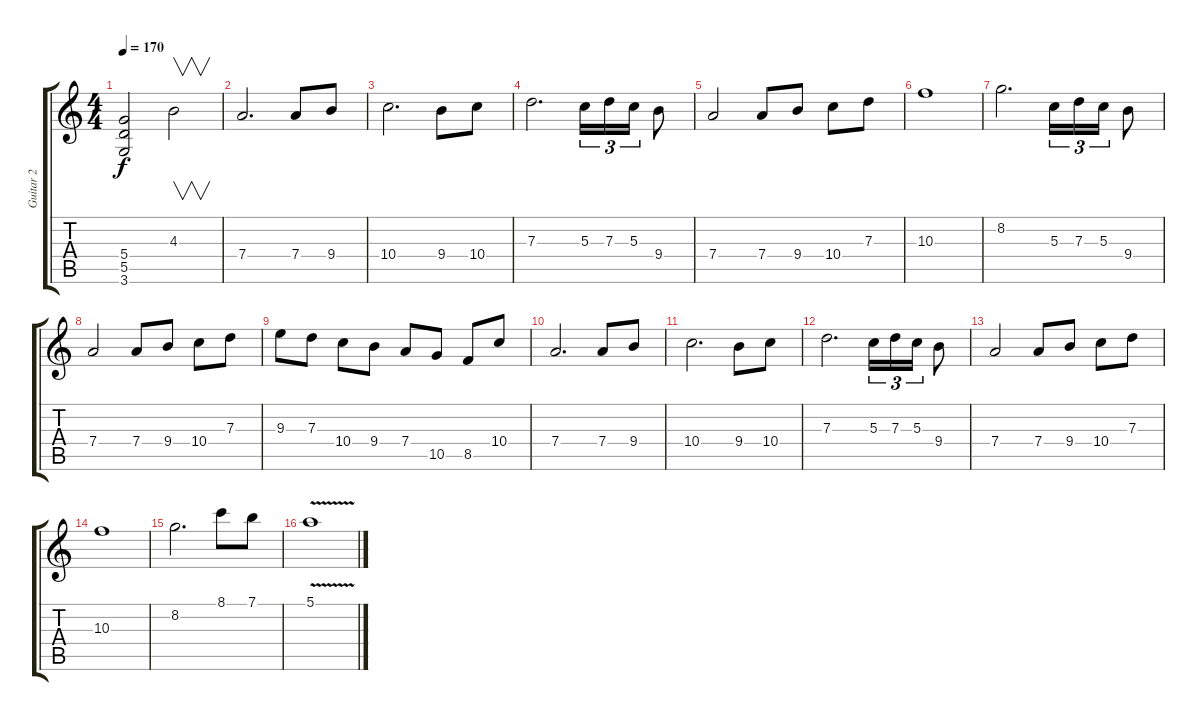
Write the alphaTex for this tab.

\track ("Guitar 2" "Guitar 2") {instrument distortionguitar}
\staff {score tabs}
\tuning (E4 B3 G3 D3 A2 E2) {hide}
\ts (4 4)
\tempo 170
\clef g2
\ks c
(5.4 5.5 3.6).2{dy f} 4.3.2{v instrument guitarharmonics} |
7.4.2{d instrument distortionguitar} 7.4.8 9.4.8 |
10.4.2{d} 9.4.8 10.4.8 |
7.3.2{d} 5.3.16{tu (3 2)} 7.3.16{tu (3 2)} 5.3.16{tu (3 2)} 9.4.8 |
7.4.2{instrument distortionguitar} 7.4.8 9.4.8 10.4.8 7.3.8 |
10.3.1 |
8.2.2{d} 5.3.16{tu (3 2)} 7.3.16{tu (3 2)} 5.3.16{tu (3 2)} 9.4.8 |
7.4.2{instrument distortionguitar} 7.4.8 9.4.8 10.4.8 7.3.8 |
9.3.8 7.3.8 10.4.8 9.4.8 7.4.8 10.5.8 8.5.8 10.4.8 |
7.4.2{d instrument distortionguitar} 7.4.8 9.4.8 |
10.4.2{d} 9.4.8 10.4.8 |
7.3.2{d} 5.3.16{tu (3 2)} 7.3.16{tu (3 2)} 5.3.16{tu (3 2)} 9.4.8 |
7.4.2{instrument distortionguitar} 7.4.8 9.4.8 10.4.8 7.3.8 |
10.3.1 |
8.2.2{d} 8.1.8 7.1.8 |
5.1{v}.1{instrument distortionguitar}
